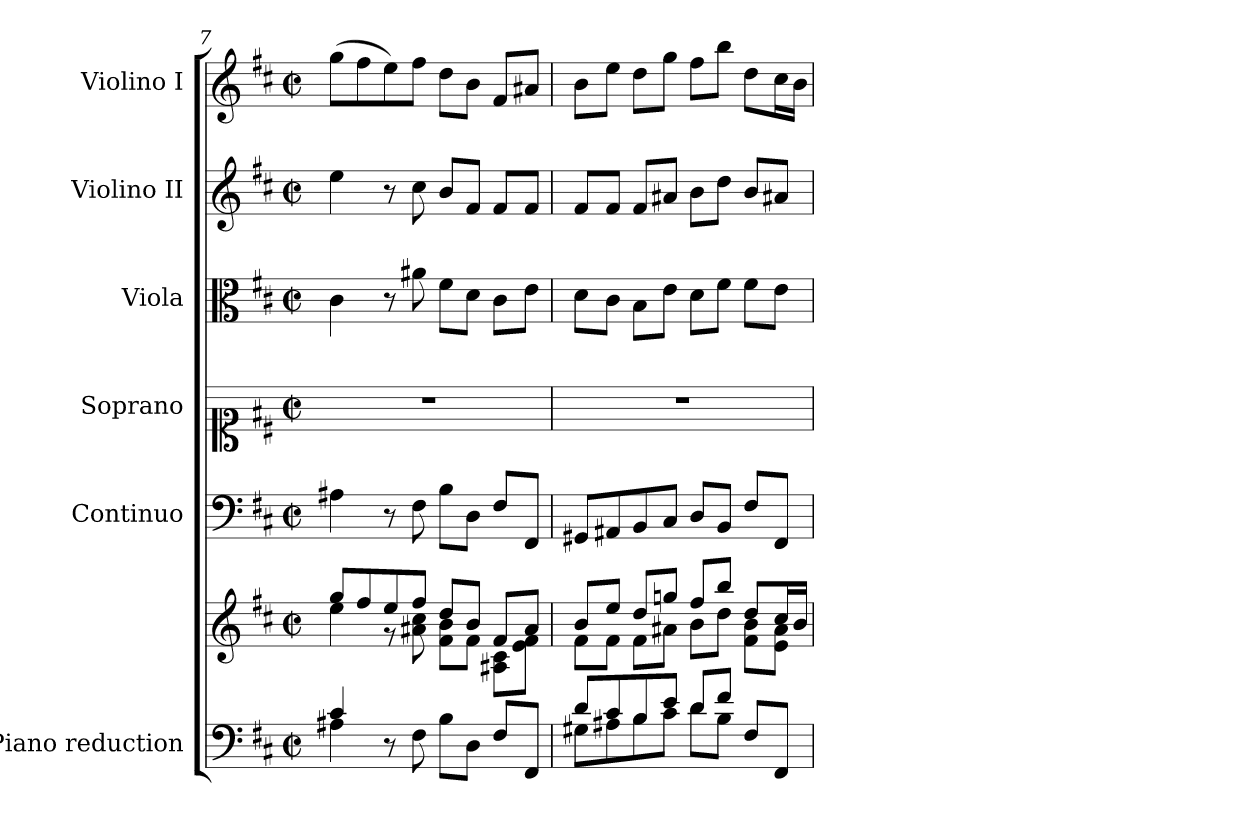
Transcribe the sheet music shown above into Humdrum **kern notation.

**kern	**kern	**kern	**kern	**kern	**kern	**kern
*part6	*part6	*part5	*part4	*part3	*part2	*part1
*staff7	*staff6	*staff5	*staff4	*staff3	*staff2	*staff1
*I"Piano reduction	*	*I"Continuo	*I"Soprano	*I"Viola	*I"Violino II	*I"Violino I
*I'Pno	*	*	*	*I'Vla	*I'Vln	*I'Vln
*clefF4	*clefG2	*clefF4	*clefC1	*clefC3	*clefG2	*clefG2
*k[f#c#]	*k[f#c#]	*k[f#c#]	*k[f#c#]	*k[f#c#]	*k[f#c#]	*k[f#c#]
*M2/2	*M2/2	*M2/2	*M2/2	*M2/2	*M2/2	*M2/2
*met(c|)	*met(c|)	*met(c|)	*met(c|)	*met(c|)	*met(c|)	*met(c|)
=7	=7	=7	=7	=7	=7	=7
*^	*^	*	*	*	*	*
4c#/	4A#X\	8gg/L	4ee\	4A#X\	1r	4c#\	4ee\	(8gg\L
.	.	8ff#/	.	.	.	.	.	8ff#\
8r	4ryy	8ee/	8r	8r	.	8r	8r	8ee\)
8F#\	.	8ff#/J	8a#X\ 8cc#\	8F#\	.	8a#X\	8cc#\	8ff#\J
8B\L	2ryy	8dd/L	8f#\ 8b\L	8B\L	.	8f#\L	8b/L	8dd\L
8D\J	.	8b/J	8f#\J	8D\J	.	8d\J	8f#/J	8b\J
8F#/L	.	8f#/L	8A#X\ 8c#\L	8F#/L	.	8c#\L	8f#/L	8f#/L
8FF#/J	.	8a#/J	8e\ 8f#\J	8FF#/J	.	8e\J	8f#/J	8a#X/J
=8	=8	=8	=8	=8	=8	=8	=8	=8
8d/L	8G#X\L	8b/L	8f#\L	8GG#X/L	1r	8d\L	8f#/L	8b\L
8c#/	8A#X\	8ee/J	8f#\J	8AA#X/	.	8c#\J	8f#/J	8ee\J
8B/	8B\	8dd/L	8f#\L	8BB/	.	8B\L	8f#/L	8dd\L
8e/J	8c#\J	8ggn/J	8a#X\J	8C#/J	.	8e\J	8a#X/J	8gg\J
8d/L	8d\L	8ff#/L	8b\L	8D/L	.	8d\L	8b\L	8ff#\L
8f#/J	8B\J	8bb/J	8dd\J	8BB/J	.	8f#\J	8dd\J	8bb\J
4ryy	8F#/L	8dd/L	8f#\ 8b\L	8F#/L	.	8f#\L	8b/L	8dd\L
.	8FF#/J	16cc#/L	8e\ 8a#\J	8FF#/J	.	8e\J	8a#X/J	16cc#\L
.	.	16b/JJ	.	.	.	.	.	16b\JJ
*v	*v	*	*	*	*	*	*	*
*	*v	*v	*	*	*	*	*
=	=	=	=	=	=	=
*-	*-	*-	*-	*-	*-	*-
